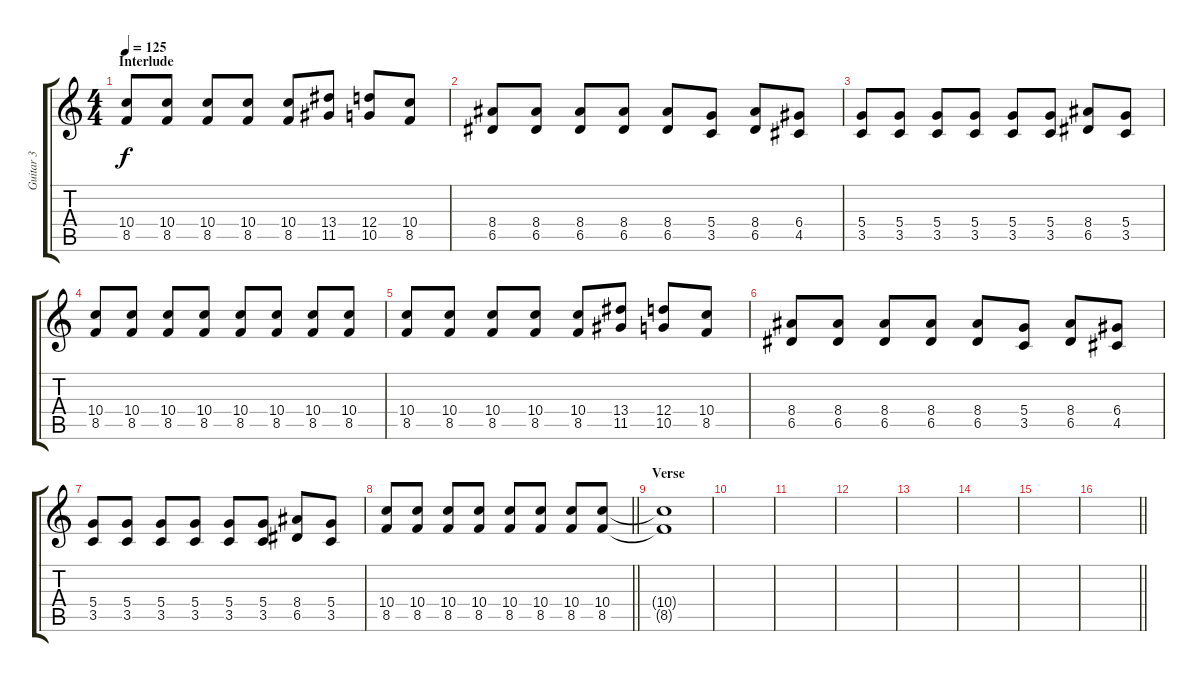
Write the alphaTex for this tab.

\track ("Guitar 3" "Guitar 3") {instrument distortionguitar}
\staff {score tabs}
\tuning (E4 B3 G3 D3 A2 E2) {hide}
\ts (4 4)
\section ("" "Interlude")
\tempo 125
\clef g2
\ks c
(10.4 8.5).8{dy f} (10.4 8.5).8 (10.4 8.5).8 (10.4 8.5).8 (10.4 8.5).8 (13.4 11.5).8 (12.4 10.5).8 (10.4 8.5).8 |
(8.4 6.5).8 (8.4 6.5).8 (8.4 6.5).8 (8.4 6.5).8 (8.4 6.5).8 (5.4 3.5).8 (8.4 6.5).8 (6.4 4.5).8 |
(5.4 3.5).8 (5.4 3.5).8 (5.4 3.5).8 (5.4 3.5).8 (5.4 3.5).8 (5.4 3.5).8 (8.4 6.5).8 (5.4 3.5).8 |
(10.4 8.5).8 (10.4 8.5).8 (10.4 8.5).8 (10.4 8.5).8 (10.4 8.5).8 (10.4 8.5).8 (10.4 8.5).8 (10.4 8.5).8 |
(10.4 8.5).8 (10.4 8.5).8 (10.4 8.5).8 (10.4 8.5).8 (10.4 8.5).8 (13.4 11.5).8 (12.4 10.5).8 (10.4 8.5).8 |
(8.4 6.5).8 (8.4 6.5).8 (8.4 6.5).8 (8.4 6.5).8 (8.4 6.5).8 (5.4 3.5).8 (8.4 6.5).8 (6.4 4.5).8 |
(5.4 3.5).8 (5.4 3.5).8 (5.4 3.5).8 (5.4 3.5).8 (5.4 3.5).8 (5.4 3.5).8 (8.4 6.5).8 (5.4 3.5).8 |
\barLineRight lightlight
(10.4 8.5).8 (10.4 8.5).8 (10.4 8.5).8 (10.4 8.5).8 (10.4 8.5).8 (10.4 8.5).8 (10.4 8.5).8 (10.4 8.5).8 |
\section ("" "Verse")
(10.4{t} 8.5{t}).1 |
|
|
|
|
|
|
\barLineRight lightlight
